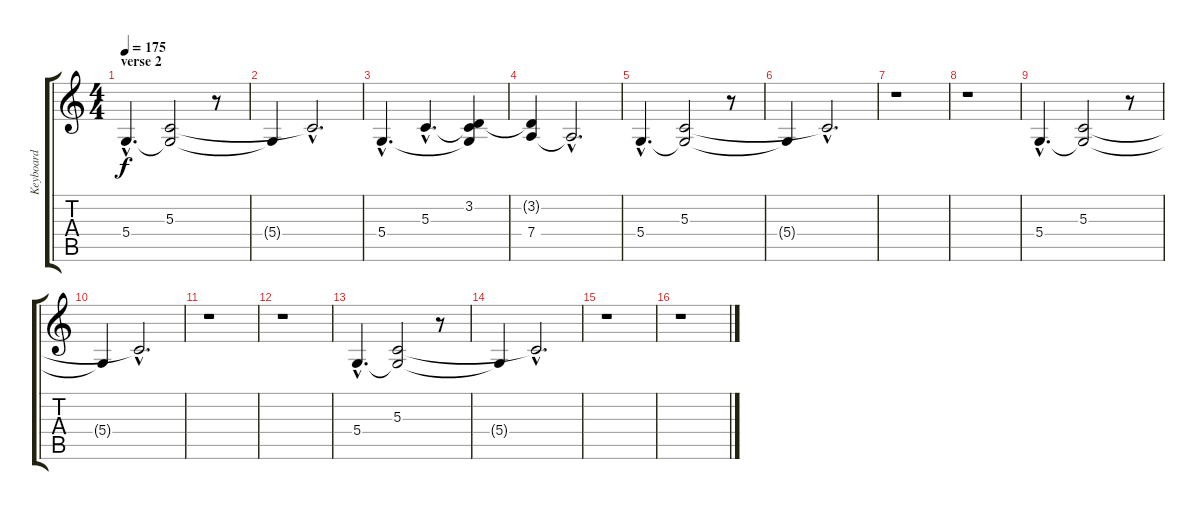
\track ("Keyboard" "Keyboard") {instrument harpsichord}
\staff {score tabs}
\tuning (E4 B3 G3 D3 A2 E2) {hide}
\ts (4 4)
\section ("" "verse 2")
\tempo 175
\clef g2
\ks c
5.4{hac}.4{d dy f} (5.3 5.4{t}).2 r.8 |
5.4{t}.4 5.3{hac t}.2{d} |
5.4{hac}.4{d} 5.3{hac}.4{d} (3.2 5.3{t} 5.4{t}).4 |
(3.2{t} 7.4).4 7.4{hac t}.2{d} |
5.4{hac}.4{d} (5.3 5.4{t}).2 r.8 |
5.4{t}.4 5.3{hac t}.2{d} |
r.1 |
r.1 |
5.4{hac}.4{d} (5.3 5.4{t}).2 r.8 |
5.4{t}.4 5.3{hac t}.2{d} |
r.1 |
r.1 |
5.4{hac}.4{d} (5.3 5.4{t}).2 r.8 |
5.4{t}.4 5.3{hac t}.2{d} |
r.1 |
r.1
